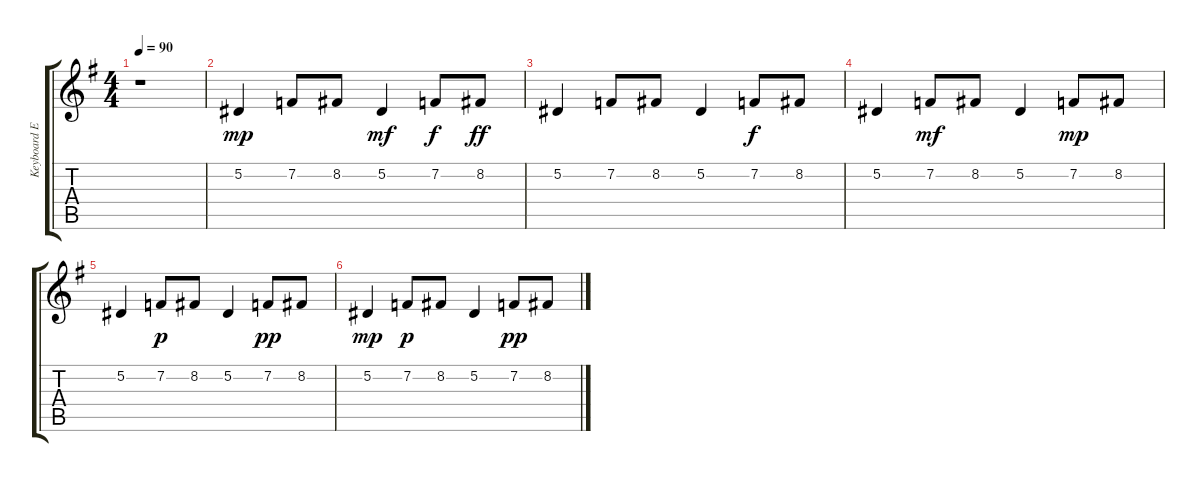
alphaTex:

\track ("Keyboard Effects" "Keyboard E") {instrument synthstrings1}
\staff {score tabs}
\tuning (Eb4 Bb3 Gb3 Db3 Ab2 Eb2) {hide}
\ts (4 4)
\tempo 90
\clef g2
\ks g
r.1{dy f} |
5.2.4{dy mp} 7.2.8 8.2.8 5.2.4{dy mf} 7.2.8{dy f} 8.2.8{dy ff} |
5.2.4 7.2.8 8.2.8 5.2.4 7.2.8{dy f} 8.2.8 |
5.2.4 7.2.8{dy mf} 8.2.8 5.2.4 7.2.8{dy mp} 8.2.8 |
5.2.4 7.2.8{dy p} 8.2.8 5.2.4 7.2.8{dy pp} 8.2.8 |
5.2.4{dy mp} 7.2.8{dy p} 8.2.8 5.2.4 7.2.8{dy pp} 8.2.8
